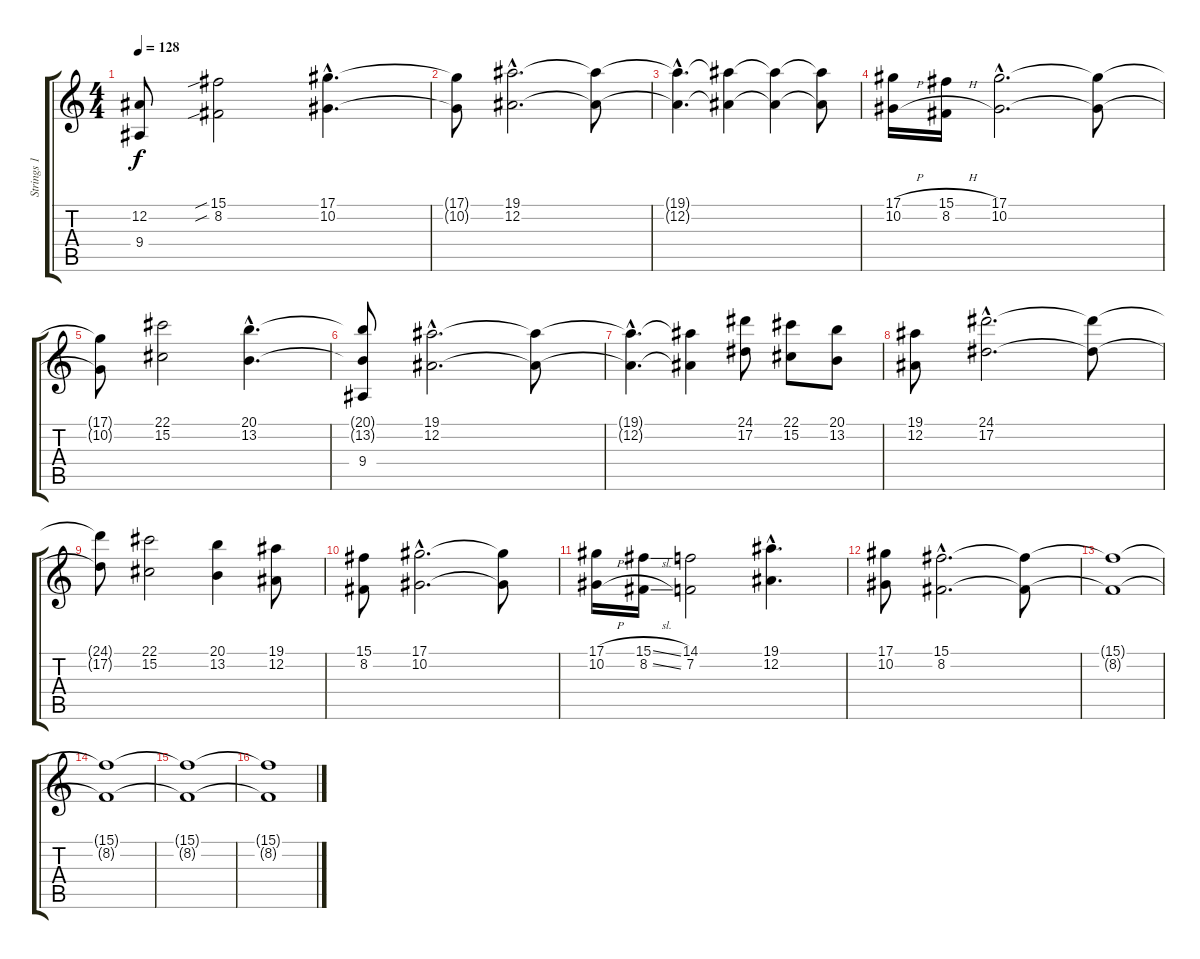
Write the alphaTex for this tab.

\track ("Strings 1" "Strings 1") {instrument stringensemble1}
\staff {score tabs}
\tuning (Eb4 Bb3 Gb3 Db3 Ab2 Eb2) {hide}
\ts (4 4)
\tempo 128
\clef g2
\ks c
(12.2{t} 9.4{t}).8{dy f} (15.1{sib} 8.2{sib}).2{volume 13} (17.1{hac} 10.2{hac}).4{d} |
(17.1{t} 10.2{t}).8 (19.1{hac} 12.2{hac}).2{d} (19.1{t} 12.2{t}).8 |
(19.1{hac t} 12.2{hac t}).4{d} (19.1{t} 12.2{t}).4 (19.1{t} 12.2{t}).4 (19.1{t} 12.2{t}).8 |
(17.1{h} 10.2{h}).16 (15.1{h} 8.2{h}).16 (17.1{hac} 10.2{hac}).2{d} (17.1{t} 10.2{t}).8 |
(17.1{t} 10.2{t}).8 (22.1 15.2).2 (20.1{hac} 13.2{hac}).4{d} |
(20.1{t} 13.2{t} 9.4).8 (19.1{hac} 12.2{hac}).2{d} (19.1{t} 12.2{t}).8 |
(19.1{hac t} 12.2{hac t}).4{d} (19.1{t} 12.2{t}).4 (24.1 17.2).8 (22.1 15.2).8 (20.1 13.2).8 |
(19.1 12.2).8 (24.1{hac} 17.2{hac}).2{d} (24.1{t} 17.2{t}).8 |
(24.1{t} 17.2{t}).8 (22.1 15.2).2 (20.1 13.2).4 (19.1 12.2).8 |
(15.1 8.2).8 (17.1{hac} 10.2{hac}).2{d} (17.1{t} 10.2{t}).8 |
(17.1{h} 10.2{h}).16 (15.1{sl} 8.2{sl}).16 (14.1 7.2).2 (19.1{hac} 12.2{hac}).4{d} |
(17.1 10.2).8 (15.1{hac} 8.2{hac}).2{d} (15.1{t} 8.2{t}).8 |
(15.1{t} 8.2{t}).1 |
(15.1{t} 8.2{t}).1{volume 0} |
(15.1{t} 8.2{t}).1 |
(15.1{t} 8.2{t}).1
